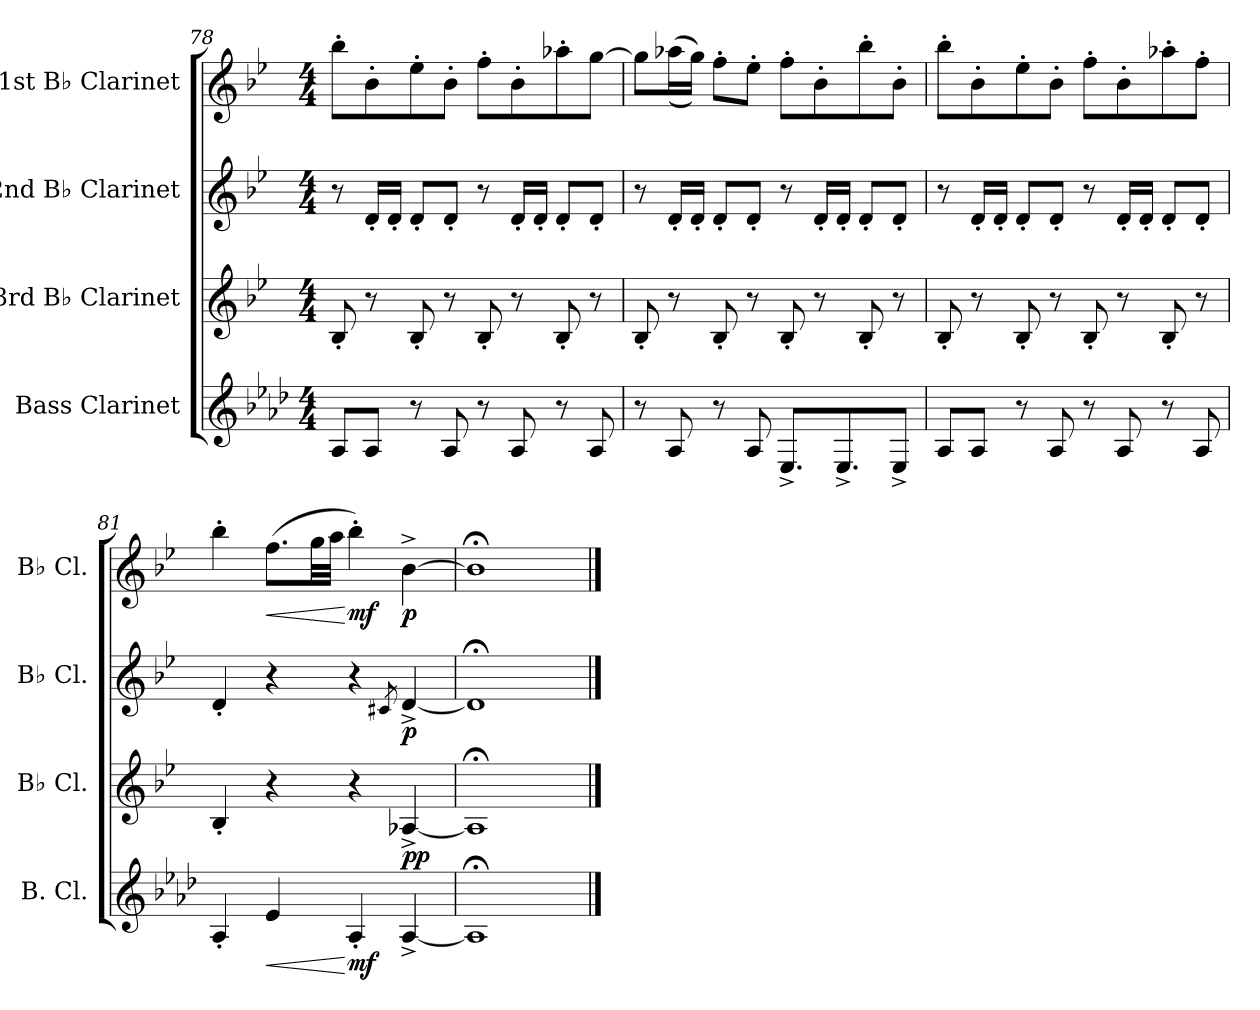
**kern	**dynam	**kern	**kern	**dynam	**kern	**dynam
*part4	*part4	*part3	*part2	*part2	*part1	*part1
*staff4	*staff4	*staff3	*staff2	*staff2	*staff1	*staff1
*I"Bass Clarinet	*	*I"3rd B♭ Clarinet	*I"2nd B♭ Clarinet	*	*I"1st B♭ Clarinet	*
*I'B. Cl.	*	*I'B♭ Cl.	*I'B♭ Cl.	*	*I'B♭ Cl.	*
*clefG2	*	*clefG2	*clefG2	*	*clefG2	*
*ITrd8c14	*	*ITrd1c2	*ITrd1c2	*	*ITrd1c2	*
*k[b-e-a-d-]	*	*k[b-e-a-d-]	*k[b-e-a-d-]	*	*k[b-e-a-d-]	*
*M4/4	*	*M4/4	*M4/4	*	*M4/4	*
=78	=78	=78	=78	=78	=78	=78
8AA-/L	.	8A-'/	8r	.	8aa-'\L	.
8AA-/J	.	8r	16c'/LL	.	8a-'\	.
.	.	.	16c'/JJ	.	.	.
8r	.	8A-'/	8c'/L	.	8dd-'\	.
8AA-/	.	8r	8c'/J	.	8a-'\J	.
8r	.	8A-'/	8r	.	8ee-'\L	.
8AA-/	.	8r	16c'/LL	.	8a-'\	.
.	.	.	16c'/JJ	.	.	.
8r	.	8A-'/	8c'/L	.	8gg-X'\	.
8AA-/	.	8r	8c'/J	.	[8ff\J	.
!!LO:LB:g=z
=79	=79	=79	=79	=79	=79	=79
8r	.	8A-'/	8r	.	8ff\L]	.
8AA-/	.	8r	16c'/LL	.	((16gg-X\L	.
.	.	.	16c'/JJ	.	16ff\JJ))	.
8r	.	8A-'/	8c'/L	.	8ee-'\L	.
8AA-/	.	8r	8c'/J	.	8dd-'\J	.
8.EE-^/L	.	8A-'/	8r	.	8ee-'\L	.
.	.	8r	16c'/LL	.	8a-'\	.
8.EE-^/	.	.	16c'/JJ	.	.	.
.	.	8A-'/	8c'/L	.	8aa-'\	.
8EE-^/J	.	8r	8c'/J	.	8a-'\J	.
=80	=80	=80	=80	=80	=80	=80
8AA-/L	.	8A-'/	8r	.	8aa-'\L	.
8AA-/J	.	8r	16c'/LL	.	8a-'\	.
.	.	.	16c'/JJ	.	.	.
8r	.	8A-'/	8c'/L	.	8dd-'\	.
8AA-/	.	8r	8c'/J	.	8a-'\J	.
8r	.	8A-'/	8r	.	8ee-'\L	.
8AA-/	.	8r	16c'/LL	.	8a-'\	.
.	.	.	16c'/JJ	.	.	.
8r	.	8A-'/	8c'/L	.	8gg-X'\	.
8AA-/	.	8r	8c'/J	.	8ee-'\J	.
=81	=81	=81	=81	=81	=81	=81
4AA-'/	.	4A-'/	4c'/	.	4aa-'\	.
!	!LO:HP:b	!	!	!	!	!LO:HP:b
4E-/	<	4r	4r	.	(8.ee-\L	<
.	.	.	.	.	32ff\LL	.
.	.	.	.	.	32gg\JJJ	.
!	!LO:DY:n=1:b	!	!	!	!	!LO:DY:n=1:b
4AA-'/	[ mf	4r	4r	.	4aa-'\)	[ mf
.	.	.	8qBn/	.	.	.
!	!LO:DY:n=2:b	!	!	!	!	!
!	!LO:DY:n=3:a	!	!	!LO:DY:b	!	!LO:DY:n=2:b
[4AA-^/	p p	[4G-X^/	[4c^/	p	[4a-^\	p
=82	=82	=82	=82	=82	=82	=82
1AA-;<]	.	1G-;<]	1c;<]	.	1a-;<]	.
==	==	==	==	==	==	==
*-	*-	*-	*-	*-	*-	*-
